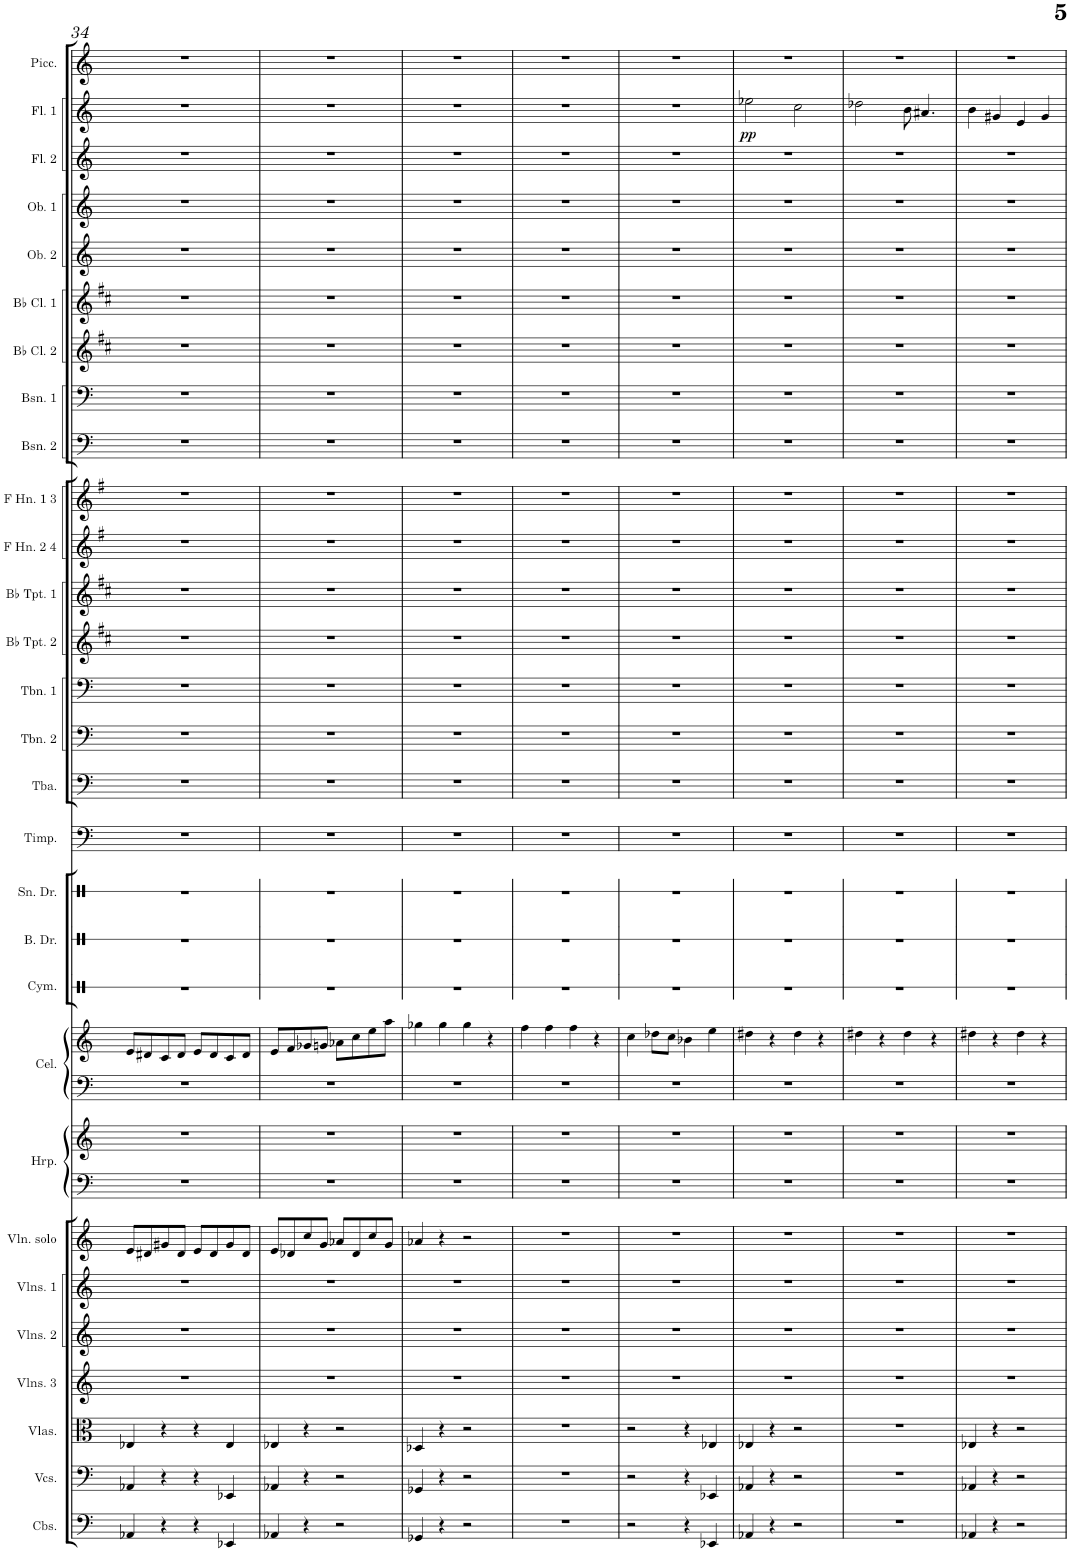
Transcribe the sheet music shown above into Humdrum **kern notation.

**kern	**kern	**kern	**kern	**kern	**kern	**kern	**kern	**kern	**kern	**kern	**kern	**kern	**kern	**kern	**kern	**kern	**kern	**kern	**kern	**kern	**kern	**kern	**kern	**kern	**kern	**kern	**kern	**kern	**kern	**dynam	**kern
*part29	*part28	*part27	*part26	*part25	*part24	*part23	*part22	*part22	*part21	*part21	*part20	*part19	*part18	*part17	*part16	*part15	*part14	*part13	*part12	*part11	*part10	*part9	*part8	*part7	*part6	*part5	*part4	*part3	*part2	*part2	*part1
*staff31	*staff30	*staff29	*staff28	*staff27	*staff26	*staff25	*staff24	*staff23	*staff22	*staff21	*staff20	*staff19	*staff18	*staff17	*staff16	*staff15	*staff14	*staff13	*staff12	*staff11	*staff10	*staff9	*staff8	*staff7	*staff6	*staff5	*staff4	*staff3	*staff2	*staff2	*staff1
*I"Contrabasses	*I"Violoncellos	*I"Violas	*I"Violins 3	*I"Violins 2	*I"Violins 1	*I"Violin solo	*I"Harp	*	*I"Celesta	*	*I"Cymbal	*I"Bass Drum	*I"Snare Drum	*I"Timpani	*I"Tuba	*I"Trombone 2	*I"Trombone 1	*I"Bb Trumpet 2	*I"Bb Trumpet 1	*I"F Horn 2 &amp; 4	*I"F Horn 1 &amp; 3	*I"Bassoon 2	*I"Bassoon 1	*I"Bb Clarinet 2	*I"Bb Clarinet 1	*I"Oboe 2	*I"Oboe 1	*I"Flute 2	*I"Flute 1	*	*I"Piccolo
*I'Cbs.	*I'Vcs.	*I'Vlas.	*I'Vlns. 3	*I'Vlns. 2	*I'Vlns. 1	*I'Vln. solo	*I'Hrp.	*	*I'Cel.	*	*I'Cym.	*I'B. Dr.	*I'Sn. Dr.	*I'Timp.	*I'Tba.	*I'Tbn. 2	*I'Tbn. 1	*I'Bb Tpt. 2	*I'Bb Tpt. 1	*I'F Hn. 2 4	*I'F Hn. 1 3	*I'Bsn. 2	*I'Bsn. 1	*I'Bb Cl. 2	*I'Bb Cl. 1	*I'Ob. 2	*I'Ob. 1	*I'Fl. 2	*I'Fl. 1	*	*I'Picc.
!!LO:PB:g=z
*clefF4	*clefF4	*clefC3	*clefG2	*clefG2	*clefG2	*clefG2	*clefF4	*clefG2	*clefF4	*clefG2	*clefX	*clefX	*clefX	*clefF4	*clefF4	*clefF4	*clefF4	*clefG2	*clefG2	*clefG2	*clefG2	*clefF4	*clefF4	*clefG2	*clefG2	*clefG2	*clefG2	*clefG2	*clefG2	*	*clefG2
*Trd7c12	*	*	*	*	*	*	*	*	*Trd-7c-12	*Trd-7c-12	*	*	*	*	*	*	*	*Trd1c2	*Trd1c2	*Trd4c7	*Trd4c7	*	*	*Trd1c2	*Trd1c2	*	*	*	*	*	*Trd-7c-12
*k[]	*k[]	*k[]	*k[]	*k[]	*k[]	*k[]	*k[]	*k[]	*k[]	*k[]	*k[]	*k[]	*k[]	*k[]	*k[]	*k[]	*k[]	*k[f#c#]	*k[f#c#]	*k[f#]	*k[f#]	*k[]	*k[]	*k[f#c#]	*k[f#c#]	*k[]	*k[]	*k[]	*k[]	*	*k[]
*M4/4	*M4/4	*M4/4	*M4/4	*M4/4	*M4/4	*M4/4	*M4/4	*M4/4	*M4/4	*M4/4	*M4/4	*M4/4	*M4/4	*M4/4	*M4/4	*M4/4	*M4/4	*M4/4	*M4/4	*M4/4	*M4/4	*M4/4	*M4/4	*M4/4	*M4/4	*M4/4	*M4/4	*M4/4	*M4/4	*	*M4/4
=34	=34	=34	=34	=34	=34	=34	=34	=34	=34	=34	=34	=34	=34	=34	=34	=34	=34	=34	=34	=34	=34	=34	=34	=34	=34	=34	=34	=34	=34	=34	=34
4AA-X/	4AA-X/	4E-X/	1r	1r	1r	8e/L	1r	1r	1r	8e/L	1r	1r	1r	1r	1r	1r	1r	1r	1r	1r	1r	1r	1r	1r	1r	1r	1r	1r	1r	.	1r
.	.	.	.	.	.	8d#X/	.	.	.	8d#X/	.	.	.	.	.	.	.	.	.	.	.	.	.	.	.	.	.	.	.	.	.
4r	4r	4r	.	.	.	8g#X/	.	.	.	8c/	.	.	.	.	.	.	.	.	.	.	.	.	.	.	.	.	.	.	.	.	.
.	.	.	.	.	.	8d#/J	.	.	.	8d#/J	.	.	.	.	.	.	.	.	.	.	.	.	.	.	.	.	.	.	.	.	.
4r	4r	4r	.	.	.	8e/L	.	.	.	8e/L	.	.	.	.	.	.	.	.	.	.	.	.	.	.	.	.	.	.	.	.	.
.	.	.	.	.	.	8d#/	.	.	.	8d#/	.	.	.	.	.	.	.	.	.	.	.	.	.	.	.	.	.	.	.	.	.
4EE-X/	4EE-X/	4E-/	.	.	.	8g#/	.	.	.	8c/	.	.	.	.	.	.	.	.	.	.	.	.	.	.	.	.	.	.	.	.	.
.	.	.	.	.	.	8d#/J	.	.	.	8d#/J	.	.	.	.	.	.	.	.	.	.	.	.	.	.	.	.	.	.	.	.	.
=35	=35	=35	=35	=35	=35	=35	=35	=35	=35	=35	=35	=35	=35	=35	=35	=35	=35	=35	=35	=35	=35	=35	=35	=35	=35	=35	=35	=35	=35	=35	=35
4AA-X/	4AA-X/	4E-X/	1r	1r	1r	8e/L	1r	1r	1r	8e/L	1r	1r	1r	1r	1r	1r	1r	1r	1r	1r	1r	1r	1r	1r	1r	1r	1r	1r	1r	.	1r
.	.	.	.	.	.	8d-X/	.	.	.	8f/	.	.	.	.	.	.	.	.	.	.	.	.	.	.	.	.	.	.	.	.	.
4r	4r	4r	.	.	.	8cc/	.	.	.	8g-X/	.	.	.	.	.	.	.	.	.	.	.	.	.	.	.	.	.	.	.	.	.
.	.	.	.	.	.	8g/J	.	.	.	8gn/J	.	.	.	.	.	.	.	.	.	.	.	.	.	.	.	.	.	.	.	.	.
2r	2r	2r	.	.	.	8a-X/L	.	.	.	8a-X\L	.	.	.	.	.	.	.	.	.	.	.	.	.	.	.	.	.	.	.	.	.
.	.	.	.	.	.	8d-/	.	.	.	8cc\	.	.	.	.	.	.	.	.	.	.	.	.	.	.	.	.	.	.	.	.	.
.	.	.	.	.	.	8cc/	.	.	.	8ee\	.	.	.	.	.	.	.	.	.	.	.	.	.	.	.	.	.	.	.	.	.
.	.	.	.	.	.	8g/J	.	.	.	8aa\J	.	.	.	.	.	.	.	.	.	.	.	.	.	.	.	.	.	.	.	.	.
=36	=36	=36	=36	=36	=36	=36	=36	=36	=36	=36	=36	=36	=36	=36	=36	=36	=36	=36	=36	=36	=36	=36	=36	=36	=36	=36	=36	=36	=36	=36	=36
4GG-X/	4GG-X/	4D-X/	1r	1r	1r	4a-X/	1r	1r	1r	4gg-X\	1r	1r	1r	1r	1r	1r	1r	1r	1r	1r	1r	1r	1r	1r	1r	1r	1r	1r	1r	.	1r
4r	4r	4r	.	.	.	4r	.	.	.	4gg-\	.	.	.	.	.	.	.	.	.	.	.	.	.	.	.	.	.	.	.	.	.
2r	2r	2r	.	.	.	2r	.	.	.	4gg-\	.	.	.	.	.	.	.	.	.	.	.	.	.	.	.	.	.	.	.	.	.
.	.	.	.	.	.	.	.	.	.	4r	.	.	.	.	.	.	.	.	.	.	.	.	.	.	.	.	.	.	.	.	.
=37	=37	=37	=37	=37	=37	=37	=37	=37	=37	=37	=37	=37	=37	=37	=37	=37	=37	=37	=37	=37	=37	=37	=37	=37	=37	=37	=37	=37	=37	=37	=37
1r	1r	1r	1r	1r	1r	1r	1r	1r	1r	4ff\	1r	1r	1r	1r	1r	1r	1r	1r	1r	1r	1r	1r	1r	1r	1r	1r	1r	1r	1r	.	1r
.	.	.	.	.	.	.	.	.	.	4ff\	.	.	.	.	.	.	.	.	.	.	.	.	.	.	.	.	.	.	.	.	.
.	.	.	.	.	.	.	.	.	.	4ff\	.	.	.	.	.	.	.	.	.	.	.	.	.	.	.	.	.	.	.	.	.
.	.	.	.	.	.	.	.	.	.	4r	.	.	.	.	.	.	.	.	.	.	.	.	.	.	.	.	.	.	.	.	.
=38	=38	=38	=38	=38	=38	=38	=38	=38	=38	=38	=38	=38	=38	=38	=38	=38	=38	=38	=38	=38	=38	=38	=38	=38	=38	=38	=38	=38	=38	=38	=38
2r	2r	2r	1r	1r	1r	1r	1r	1r	1r	4cc\	1r	1r	1r	1r	1r	1r	1r	1r	1r	1r	1r	1r	1r	1r	1r	1r	1r	1r	1r	.	1r
.	.	.	.	.	.	.	.	.	.	8dd-X\L	.	.	.	.	.	.	.	.	.	.	.	.	.	.	.	.	.	.	.	.	.
.	.	.	.	.	.	.	.	.	.	8cc\J	.	.	.	.	.	.	.	.	.	.	.	.	.	.	.	.	.	.	.	.	.
4r	4r	4r	.	.	.	.	.	.	.	4b-X\	.	.	.	.	.	.	.	.	.	.	.	.	.	.	.	.	.	.	.	.	.
4EE-X/	4EE-X/	4E-X/	.	.	.	.	.	.	.	4ee\	.	.	.	.	.	.	.	.	.	.	.	.	.	.	.	.	.	.	.	.	.
=39	=39	=39	=39	=39	=39	=39	=39	=39	=39	=39	=39	=39	=39	=39	=39	=39	=39	=39	=39	=39	=39	=39	=39	=39	=39	=39	=39	=39	=39	=39	=39
!	!	!	!	!	!	!	!	!	!	!	!	!	!	!	!	!	!	!	!	!	!	!	!	!	!	!	!	!	!	!LO:DY:b	!
4AA-X/	4AA-X/	4E-X/	1r	1r	1r	1r	1r	1r	1r	4dd#X\	1r	1r	1r	1r	1r	1r	1r	1r	1r	1r	1r	1r	1r	1r	1r	1r	1r	1r	2ee-X\	pp	1r
4r	4r	4r	.	.	.	.	.	.	.	4r	.	.	.	.	.	.	.	.	.	.	.	.	.	.	.	.	.	.	.	.	.
2r	2r	2r	.	.	.	.	.	.	.	4dd#\	.	.	.	.	.	.	.	.	.	.	.	.	.	.	.	.	.	.	2cc\	.	.
.	.	.	.	.	.	.	.	.	.	4r	.	.	.	.	.	.	.	.	.	.	.	.	.	.	.	.	.	.	.	.	.
=40	=40	=40	=40	=40	=40	=40	=40	=40	=40	=40	=40	=40	=40	=40	=40	=40	=40	=40	=40	=40	=40	=40	=40	=40	=40	=40	=40	=40	=40	=40	=40
1r	1r	1r	1r	1r	1r	1r	1r	1r	1r	4dd#X\	1r	1r	1r	1r	1r	1r	1r	1r	1r	1r	1r	1r	1r	1r	1r	1r	1r	1r	2dd-X\	.	1r
.	.	.	.	.	.	.	.	.	.	4r	.	.	.	.	.	.	.	.	.	.	.	.	.	.	.	.	.	.	.	.	.
.	.	.	.	.	.	.	.	.	.	4dd#\	.	.	.	.	.	.	.	.	.	.	.	.	.	.	.	.	.	.	8b\	.	.
.	.	.	.	.	.	.	.	.	.	.	.	.	.	.	.	.	.	.	.	.	.	.	.	.	.	.	.	.	4.a#X/	.	.
.	.	.	.	.	.	.	.	.	.	4r	.	.	.	.	.	.	.	.	.	.	.	.	.	.	.	.	.	.	.	.	.
=41	=41	=41	=41	=41	=41	=41	=41	=41	=41	=41	=41	=41	=41	=41	=41	=41	=41	=41	=41	=41	=41	=41	=41	=41	=41	=41	=41	=41	=41	=41	=41
4AA-X/	4AA-X/	4E-X/	1r	1r	1r	1r	1r	1r	1r	4dd#X\	1r	1r	1r	1r	1r	1r	1r	1r	1r	1r	1r	1r	1r	1r	1r	1r	1r	1r	4b\	.	1r
4r	4r	4r	.	.	.	.	.	.	.	4r	.	.	.	.	.	.	.	.	.	.	.	.	.	.	.	.	.	.	4g#X/	.	.
2r	2r	2r	.	.	.	.	.	.	.	4dd#\	.	.	.	.	.	.	.	.	.	.	.	.	.	.	.	.	.	.	4e/	.	.
.	.	.	.	.	.	.	.	.	.	4r	.	.	.	.	.	.	.	.	.	.	.	.	.	.	.	.	.	.	4g#/	.	.
=	=	=	=	=	=	=	=	=	=	=	=	=	=	=	=	=	=	=	=	=	=	=	=	=	=	=	=	=	=	=	=
*-	*-	*-	*-	*-	*-	*-	*-	*-	*-	*-	*-	*-	*-	*-	*-	*-	*-	*-	*-	*-	*-	*-	*-	*-	*-	*-	*-	*-	*-	*-	*-
